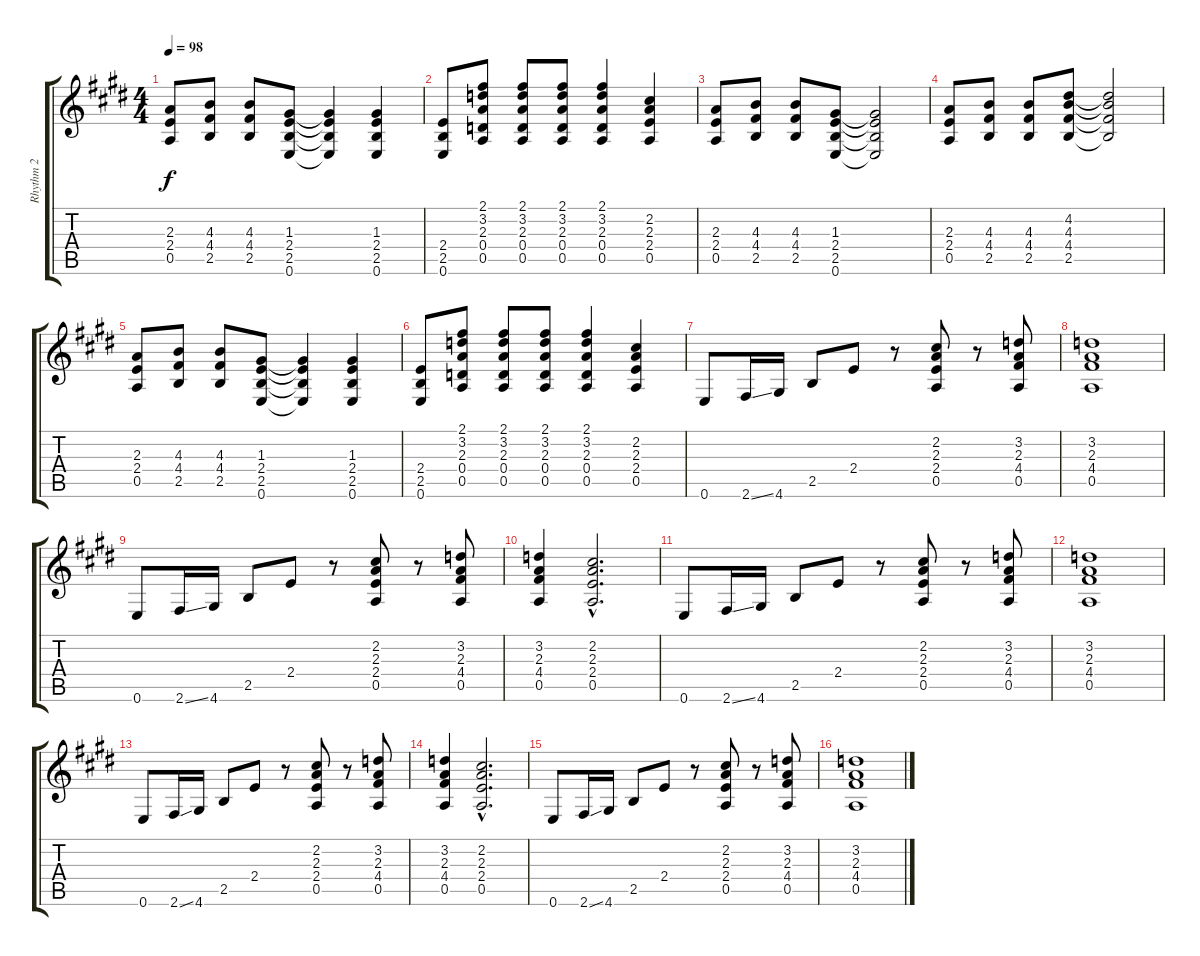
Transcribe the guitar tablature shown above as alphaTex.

\track ("Rhythm 2" "Rhythm 2") {instrument acousticguitarnylon}
\staff {score tabs}
\tuning (E4 B3 G3 D3 A2 E2) {hide}
\ts (4 4)
\tempo 98
\clef g2
\ks e
(2.3 2.4 0.5).8{dy f} (4.3 4.4 2.5).8 (4.3 4.4 2.5).8 (1.3 2.4 2.5 0.6).8 (1.3{t} 2.4{t} 2.5{t} 0.6{t}).4 (1.3 2.4 2.5 0.6).4 |
(2.4 2.5 0.6).8 (2.1 3.2 2.3 0.4 0.5).8 (2.1 3.2 2.3 0.4 0.5).8 (2.1 3.2 2.3 0.4 0.5).8 (2.1 3.2 2.3 0.4 0.5).4 (2.2 2.3 2.4 0.5).4 |
(2.3 2.4 0.5).8 (4.3 4.4 2.5).8 (4.3 4.4 2.5).8 (1.3 2.4 2.5 0.6).8 (1.3{t} 2.4{t} 2.5{t} 0.6{t}).2 |
(2.3 2.4 0.5).8 (4.3 4.4 2.5).8 (4.3 4.4 2.5).8 (4.2 4.3 4.4 2.5).8 (4.2{t} 4.3{t} 4.4{t} 2.5{t}).2 |
(2.3 2.4 0.5).8 (4.3 4.4 2.5).8 (4.3 4.4 2.5).8 (1.3 2.4 2.5 0.6).8 (1.3{t} 2.4{t} 2.5{t} 0.6{t}).4 (1.3 2.4 2.5 0.6).4 |
(2.4 2.5 0.6).8 (2.1 3.2 2.3 0.4 0.5).8 (2.1 3.2 2.3 0.4 0.5).8 (2.1 3.2 2.3 0.4 0.5).8 (2.1 3.2 2.3 0.4 0.5).4 (2.2 2.3 2.4 0.5).4 |
0.6.8 2.6{ss}.16 4.6.16 2.5.8 2.4.8 r.8 (2.2 2.3 2.4 0.5).8 r.8 (3.2 2.3 4.4 0.5).8 |
(3.2 2.3 4.4 0.5).1 |
0.6.8 2.6{ss}.16 4.6.16 2.5.8 2.4.8 r.8 (2.2 2.3 2.4 0.5).8 r.8 (3.2 2.3 4.4 0.5).8 |
(3.2 2.3 4.4 0.5).4 (2.2{hac} 2.3{hac} 2.4{hac} 0.5{hac}).2{d} |
0.6.8 2.6{ss}.16 4.6.16 2.5.8 2.4.8 r.8 (2.2 2.3 2.4 0.5).8 r.8 (3.2 2.3 4.4 0.5).8 |
(3.2 2.3 4.4 0.5).1 |
0.6.8 2.6{ss}.16 4.6.16 2.5.8 2.4.8 r.8 (2.2 2.3 2.4 0.5).8 r.8 (3.2 2.3 4.4 0.5).8 |
(3.2 2.3 4.4 0.5).4 (2.2{hac} 2.3{hac} 2.4{hac} 0.5{hac}).2{d} |
0.6.8 2.6{ss}.16 4.6.16 2.5.8 2.4.8 r.8 (2.2 2.3 2.4 0.5).8 r.8 (3.2 2.3 4.4 0.5).8 |
(3.2 2.3 4.4 0.5).1
